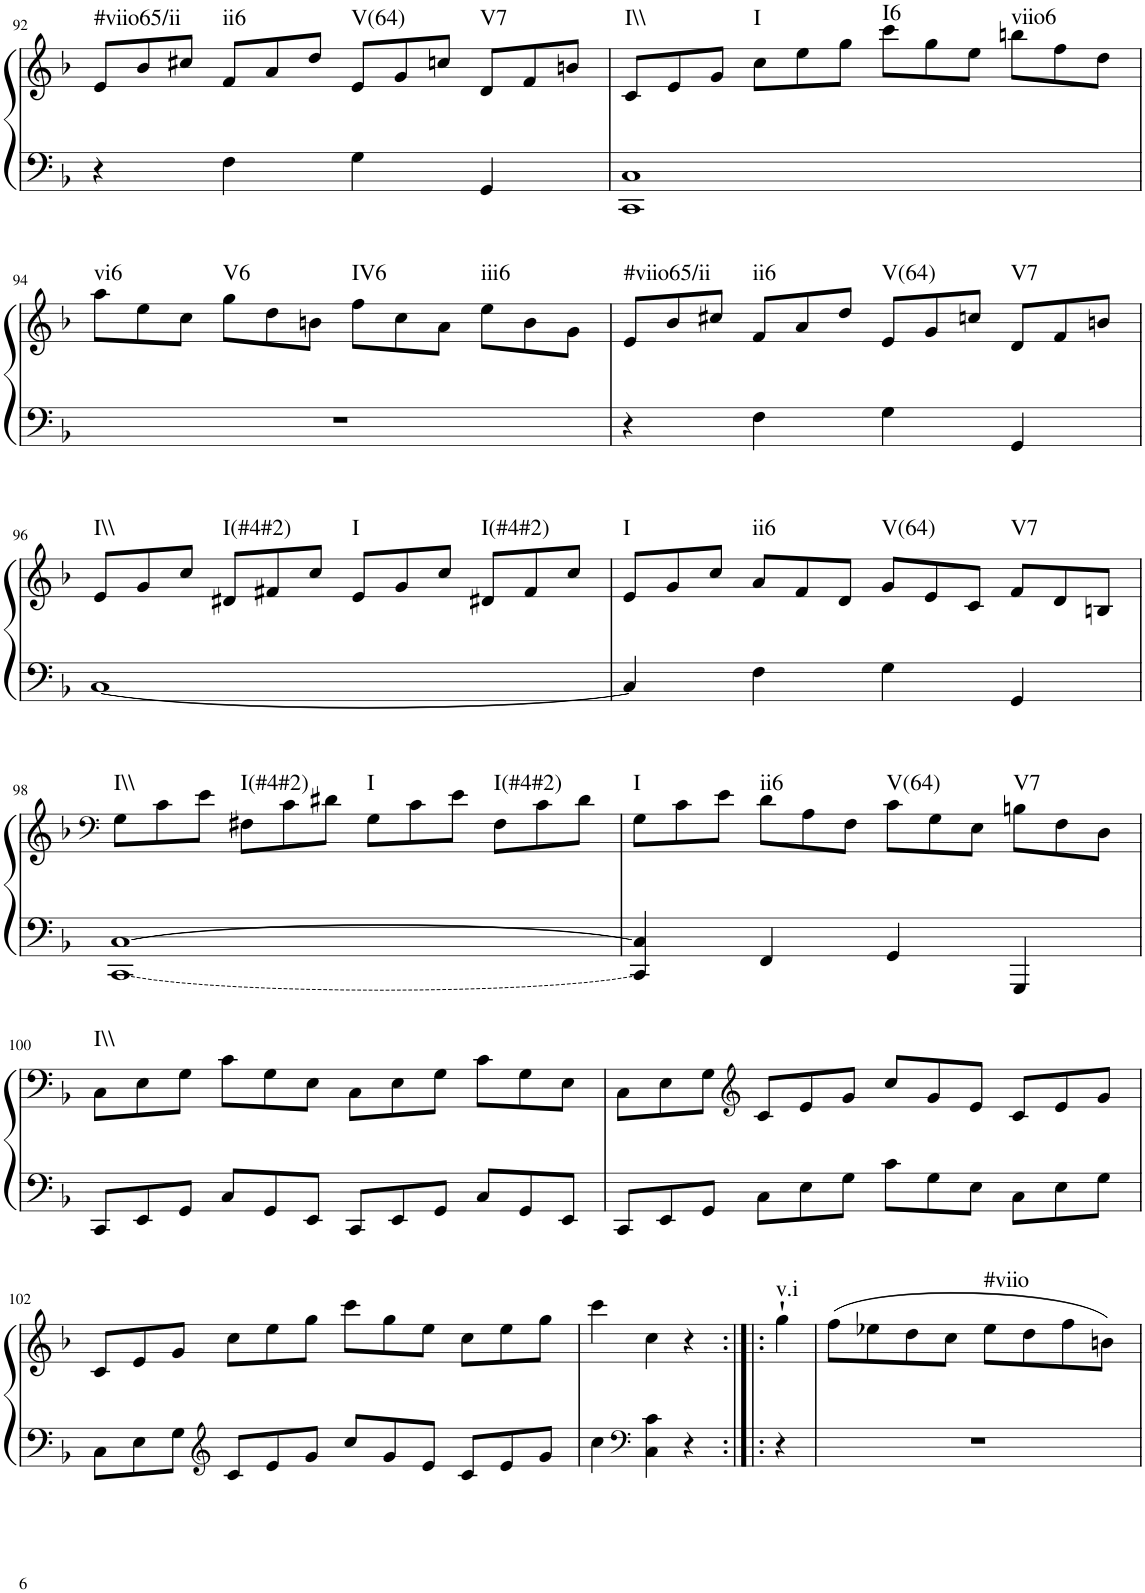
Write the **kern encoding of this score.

**kern	**kern	**harte
*part1	*part1	*part1
*staff2	*staff1	*
*I"unbenannt2	*	*
!!LO:PB:g=z
*clefF4	*clefG2	*
*k[b-]	*k[b-]	*
*M2/2	*M2/2	*
*	*Xtuplet	*
=92	=92	=92
!	!	!LO:H:kt=#viio65/ii
4r	12e/L	N
.	12b-/	.
.	12cc#X/J	.
!	!	!LO:H:kt=ii6
4F\	12f/L	N
.	12a/	.
.	12dd/J	.
!	!	!LO:H:kt=V(64)
4G\	12e/L	N
.	12g/	.
.	12ccn/J	.
!	!	!LO:H:kt=V7
4GG/	12d/L	N
.	12f/	.
.	12bn/J	.
=93	=93	=93
!	!	!LO:H:kt=I\\
1CC 1C	12c/L	N
.	12e/	.
.	12g/J	.
!	!	!LO:H:kt=I
.	12cc\L	N
.	12ee\	.
.	12gg\J	.
!	!	!LO:H:kt=I6
.	12ccc\L	N
.	12gg\	.
.	12ee\J	.
!	!	!LO:H:kt=viio6
.	12bbn\L	N
.	12ff\	.
.	12dd\J	.
!!LO:LB:g=z
=94	=94	=94
!	!	!LO:H:kt=vi6
1r	12aa\L	N
.	12ee\	.
.	12cc\J	.
!	!	!LO:H:kt=V6
.	12gg\L	N
.	12dd\	.
.	12bn\J	.
!	!	!LO:H:kt=IV6
.	12ff\L	N
.	12cc\	.
.	12a\J	.
!	!	!LO:H:kt=iii6
.	12ee\L	N
.	12b\	.
.	12g\J	.
=95	=95	=95
!	!	!LO:H:kt=#viio65/ii
4r	12e/L	N
.	12b-/	.
.	12cc#X/J	.
!	!	!LO:H:kt=ii6
4F\	12f/L	N
.	12a/	.
.	12dd/J	.
!	!	!LO:H:kt=V(64)
4G\	12e/L	N
.	12g/	.
.	12ccn/J	.
!	!	!LO:H:kt=V7
4GG/	12d/L	N
.	12f/	.
.	12bn/J	.
!!LO:LB:g=z
=96	=96	=96
!	!	!LO:H:kt=I\\
[1C	12e/L	N
.	12g/	.
.	12cc/J	.
!	!	!LO:H:kt=I(#4#2)
.	12d#X/L	N
.	12f#X/	.
.	12cc/J	.
!	!	!LO:H:kt=I
.	12e/L	N
.	12g/	.
.	12cc/J	.
!	!	!LO:H:kt=I(#4#2)
.	12d#X/L	N
.	12f#/	.
.	12cc/J	.
=97	=97	=97
!	!	!LO:H:kt=I
4C/]	12e/L	N
.	12g/	.
.	12cc/J	.
!	!	!LO:H:kt=ii6
4F\	12a/L	N
.	12f/	.
.	12d/J	.
!	!	!LO:H:kt=V(64)
4G\	12g/L	N
.	12e/	.
.	12c/J	.
!	!	!LO:H:kt=V7
4GG/	12f/L	N
.	12d/	.
.	12Bn/J	.
!!LO:LB:g=z
=98	=98	=98
*	*clefF4	*
!LO:T:n=1:dash	!	!LO:H:kt=I\\
[1CC [1C	12G\L	N
.	12c\	.
.	12e\J	.
!	!	!LO:H:kt=I(#4#2)
.	12F#X\L	N
.	12c\	.
.	12d#X\J	.
!	!	!LO:H:kt=I
.	12G\L	N
.	12c\	.
.	12e\J	.
!	!	!LO:H:kt=I(#4#2)
.	12F#\L	N
.	12c\	.
.	12d#\J	.
=99	=99	=99
!	!	!LO:H:kt=I
4CC/] 4C/]	12G\L	N
.	12c\	.
.	12e\J	.
!	!	!LO:H:kt=ii6
4FF/	12d\L	N
.	12A\	.
.	12F\J	.
!	!	!LO:H:kt=V(64)
4GG/	12c\L	N
.	12G\	.
.	12E\J	.
!	!	!LO:H:kt=V7
4GGG/	12Bn\L	N
.	12F\	.
.	12D\J	.
!!LO:LB:g=z
=100	=100	=100
*Xtuplet	*	*
!	!	!LO:H:kt=I\\
12CC/L	12C\L	N
12EE/	12E\	.
12GG/J	12G\J	.
12C/L	12c\L	.
12GG/	12G\	.
12EE/J	12E\J	.
12CC/L	12C\L	.
12EE/	12E\	.
12GG/J	12G\J	.
12C/L	12c\L	.
12GG/	12G\	.
12EE/J	12E\J	.
=101	=101	=101
12CC/L	12C\L	.
12EE/	12E\	.
12GG/J	12G\J	.
*	*clefG2	*
12C\L	12c/L	.
12E\	12e/	.
12G\J	12g/J	.
12c\L	12cc/L	.
12G\	12g/	.
12E\J	12e/J	.
12C\L	12c/L	.
12E\	12e/	.
12G\J	12g/J	.
!!LO:LB:g=z
=102	=102	=102
12C\L	12c/L	.
12E\	12e/	.
12G\J	12g/J	.
*clefG2	*	*
12c/L	12cc\L	.
12e/	12ee\	.
12g/J	12gg\J	.
12cc/L	12ccc\L	.
12g/	12gg\	.
12e/J	12ee\J	.
12c/L	12cc\L	.
12e/	12ee\	.
12g/J	12gg\J	.
=103	=103	=103
4cc\	4ccc\	.
*clefF4	*	*
4C\ 4c\	4cc\	.
4r	4r	.
=104:|!|:	=104:|!|:	=104:|!|:
!	!	!LO:H:kt=v.i
4r	4gg`\	N
=105	=105	=105
1r	(8ff\L	.
.	8ee-X\	.
.	8dd\	.
.	8cc\J	.
!	!	!LO:H:kt=#viio
.	8ee-\L	N
.	8dd\	.
.	8ff\	.
.	8bn\J)	.
=	=	=
*-	*-	*-
